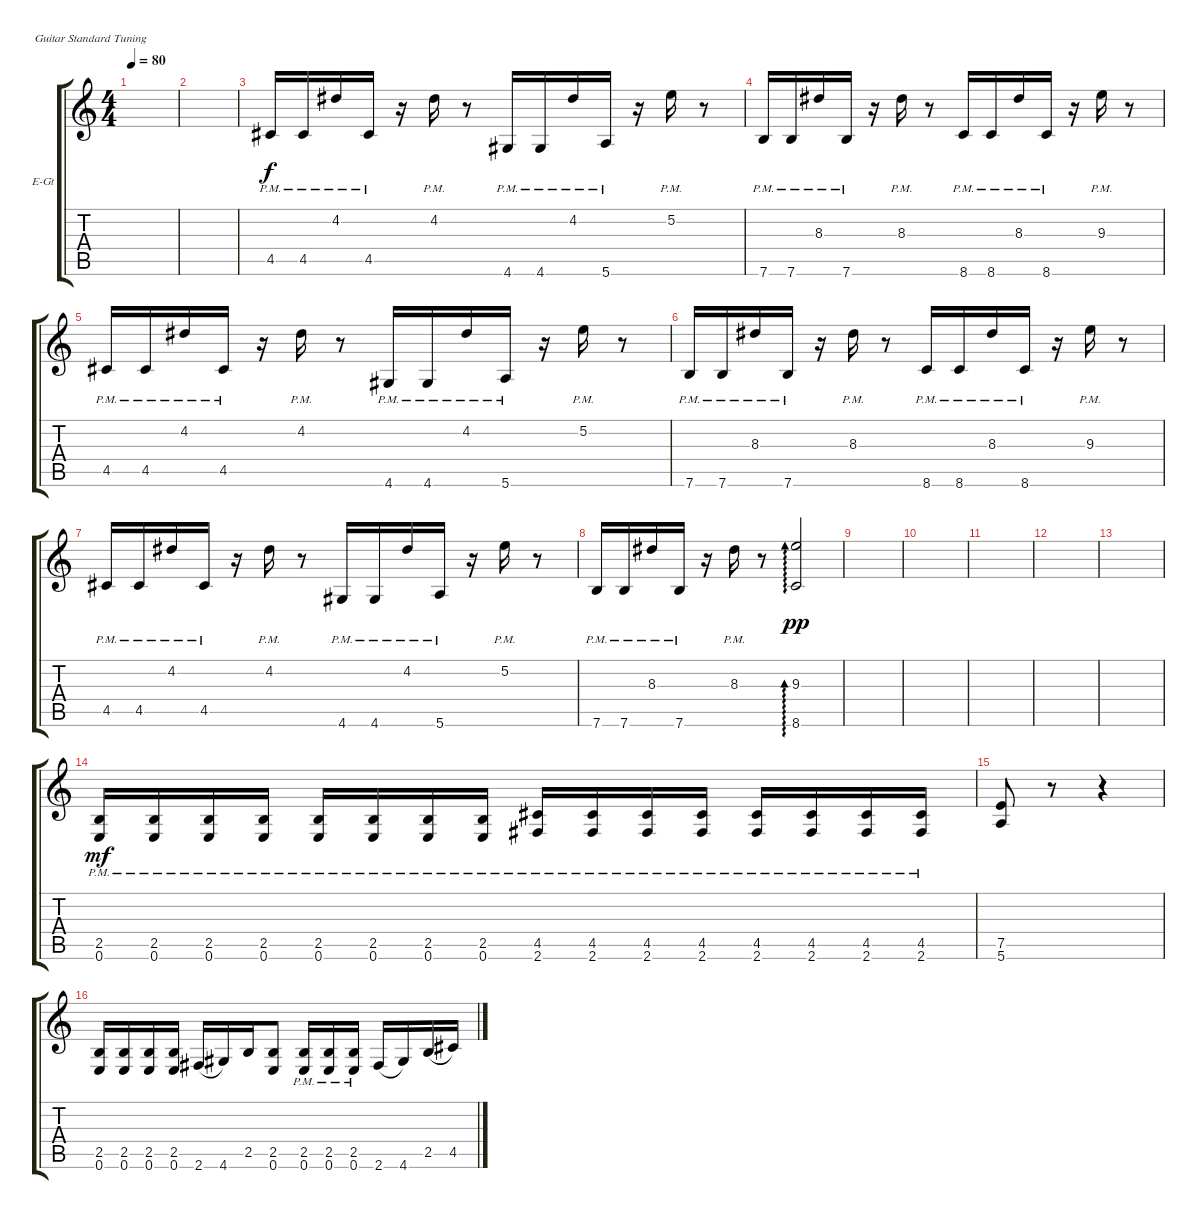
\defaultSystemsLayout 4
\bracketExtendMode groupsimilarinstruments
\firstSystemTrackNameOrientation horizontal
\otherSystemsTrackNameOrientation horizontal
\track ("Electric Guitar" "E-Gt") {instrument overdrivenguitar}
\staff {score tabs}
\tuning (E4 B3 G3 D3 A2 E2)
\ts (4 4)
\tempo 80
\clef g2
\ks c
|
|
4.5{pm}.16 4.5{pm}.16 4.2{pm}.16 4.5{pm}.16 r.16 4.2{pm}.16 r.8 4.6{pm}.16 4.6{pm}.16 4.2{pm}.16 5.6{pm}.16 r.16 5.2{pm}.16 r.8 |
7.6{pm}.16 7.6{pm}.16 8.3{pm}.16 7.6{pm}.16 r.16 8.3{pm}.16 r.8 8.6{pm}.16 8.6{pm}.16 8.3{pm}.16 8.6{pm}.16 r.16 9.3{pm}.16 r.8 |
4.5{pm}.16 4.5{pm}.16 4.2{pm}.16 4.5{pm}.16 r.16 4.2{pm}.16 r.8 4.6{pm}.16 4.6{pm}.16 4.2{pm}.16 5.6{pm}.16 r.16 5.2{pm}.16 r.8 |
7.6{pm}.16 7.6{pm}.16 8.3{pm}.16 7.6{pm}.16 r.16 8.3{pm}.16 r.8 8.6{pm}.16 8.6{pm}.16 8.3{pm}.16 8.6{pm}.16 r.16 9.3{pm}.16 r.8 |
4.5{pm}.16 4.5{pm}.16 4.2{pm}.16 4.5{pm}.16 r.16 4.2{pm}.16 r.8 4.6{pm}.16 4.6{pm}.16 4.2{pm}.16 5.6{pm}.16 r.16 5.2{pm}.16 r.8 |
7.6{pm}.16 7.6{pm}.16 8.3{pm}.16 7.6{pm}.16 r.16 8.3{pm}.16 r.8 (8.6 9.3).2{ad 0 dy pp} |
|
|
|
|
|
(0.6{pm} 2.5{pm}).16{dy mf} (0.6{pm} 2.5{pm}).16 (0.6{pm} 2.5{pm}).16 (0.6{pm} 2.5{pm}).16 (0.6{pm} 2.5{pm}).16 (0.6{pm} 2.5{pm}).16 (0.6{pm} 2.5{pm}).16 (0.6{pm} 2.5{pm}).16 (2.6{pm} 4.5{pm}).16 (2.6{pm} 4.5{pm}).16 (2.6{pm} 4.5{pm}).16 (2.6{pm} 4.5{pm}).16 (2.6{pm} 4.5{pm}).16 (2.6{pm} 4.5{pm}).16 (2.6{pm} 4.5{pm}).16 (2.6{pm} 4.5{pm}).16 |
(5.6 7.5).8 r.8 r.4 |
(0.6 2.5).16 (0.6 2.5).16 (0.6 2.5).16 (0.6 2.5).16 2.6.16{legatoorigin} 4.6.16 2.5.16 (0.6 2.5).8 (0.6{pm} 2.5{pm}).16 (0.6{pm} 2.5{pm}).16 (0.6{pm} 2.5{pm}).16 2.6.16{legatoorigin} 4.6.16 2.5.16{legatoorigin} 4.5.16
